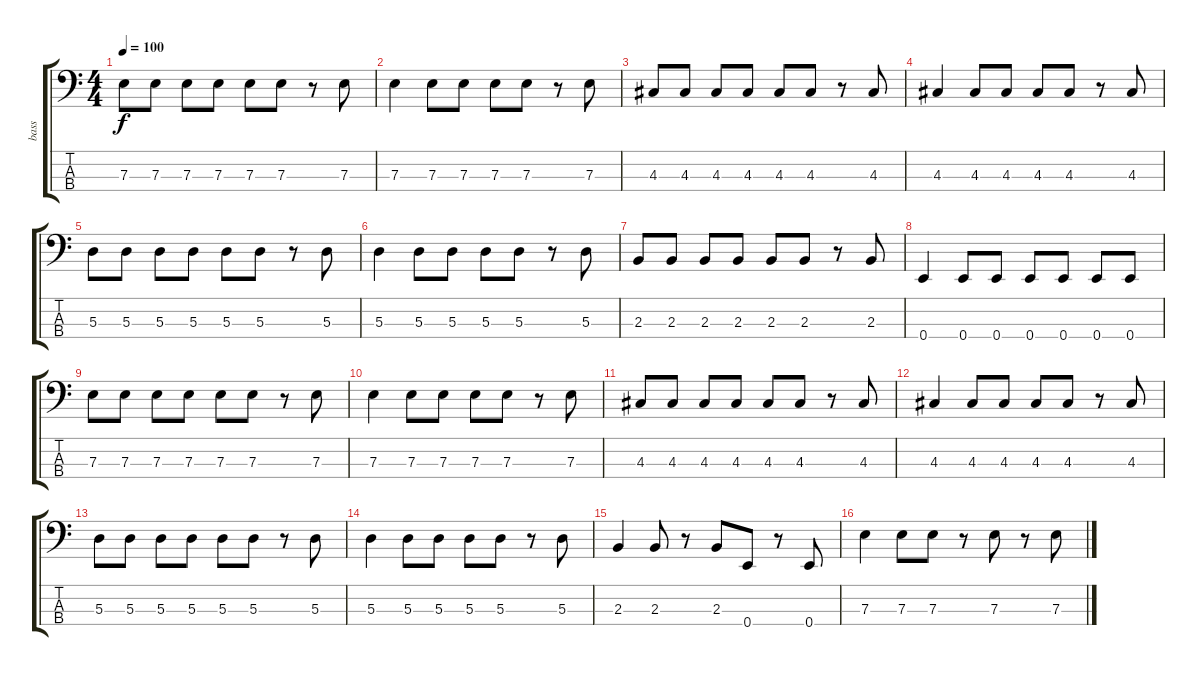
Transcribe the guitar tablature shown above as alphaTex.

\track ("bass" "bass") {instrument electricbassfinger}
\staff {score tabs}
\tuning (G2 D2 A1 E1) {hide}
\ts (4 4)
\tempo 100
\clef f4
\ks c
7.3.8{dy f} 7.3.8 7.3.8 7.3.8 7.3.8 7.3.8 r.8 7.3.8 |
7.3.4 7.3.8 7.3.8 7.3.8 7.3.8 r.8 7.3.8 |
4.3.8 4.3.8 4.3.8 4.3.8 4.3.8 4.3.8 r.8 4.3.8 |
4.3.4 4.3.8 4.3.8 4.3.8 4.3.8 r.8 4.3.8 |
5.3.8 5.3.8 5.3.8 5.3.8 5.3.8 5.3.8 r.8 5.3.8 |
5.3.4 5.3.8 5.3.8 5.3.8 5.3.8 r.8 5.3.8 |
2.3.8 2.3.8 2.3.8 2.3.8 2.3.8 2.3.8 r.8 2.3.8 |
0.4.4 0.4.8 0.4.8 0.4.8 0.4.8 0.4.8 0.4.8 |
7.3.8 7.3.8 7.3.8 7.3.8 7.3.8 7.3.8 r.8 7.3.8 |
7.3.4 7.3.8 7.3.8 7.3.8 7.3.8 r.8 7.3.8 |
4.3.8 4.3.8 4.3.8 4.3.8 4.3.8 4.3.8 r.8 4.3.8 |
4.3.4 4.3.8 4.3.8 4.3.8 4.3.8 r.8 4.3.8 |
5.3.8 5.3.8 5.3.8 5.3.8 5.3.8 5.3.8 r.8 5.3.8 |
5.3.4 5.3.8 5.3.8 5.3.8 5.3.8 r.8 5.3.8 |
2.3.4 2.3.8 r.8 2.3.8 0.4.8 r.8 0.4.8 |
7.3.4 7.3.8 7.3.8 r.8 7.3.8 r.8 7.3.8
